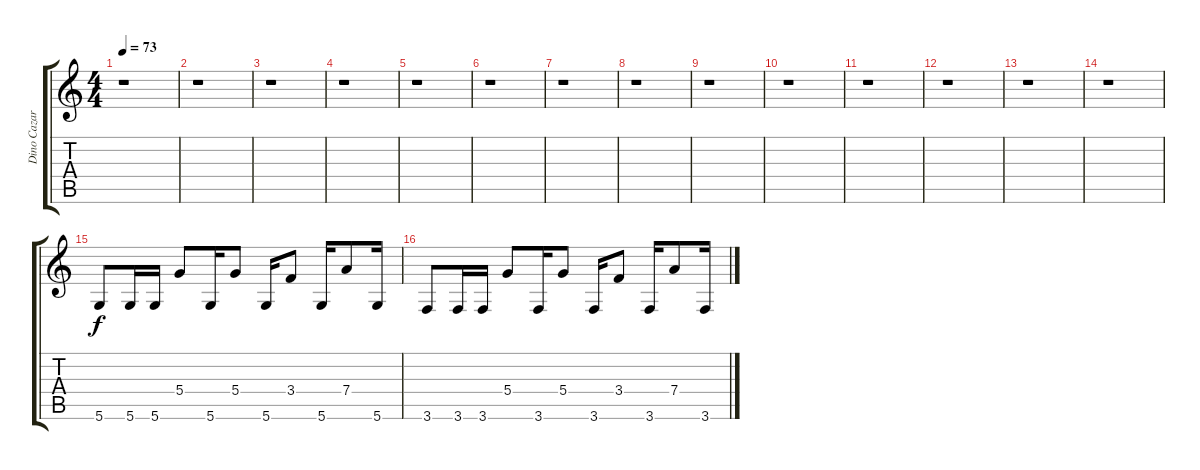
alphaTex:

\track ("Dino Cazares" "Dino Cazar") {instrument electricguitarclean}
\staff {score tabs}
\tuning (E4 B3 G3 D3 A2 D2) {hide}
\ts (4 4)
\tempo 73
\clef g2
\ks c
r.1{dy f} |
r.1 |
r.1 |
r.1 |
r.1 |
r.1 |
r.1 |
r.1 |
r.1 |
r.1 |
r.1 |
r.1 |
r.1 |
r.1 |
5.6.8 5.6.16 5.6.16 5.4.8 5.6.16 5.4.8 5.6.16 3.4.8 5.6.16 7.4.8 5.6.16 |
3.6.8 3.6.16 3.6.16 5.4.8 3.6.16 5.4.8 3.6.16 3.4.8 3.6.16 7.4.8 3.6.16
